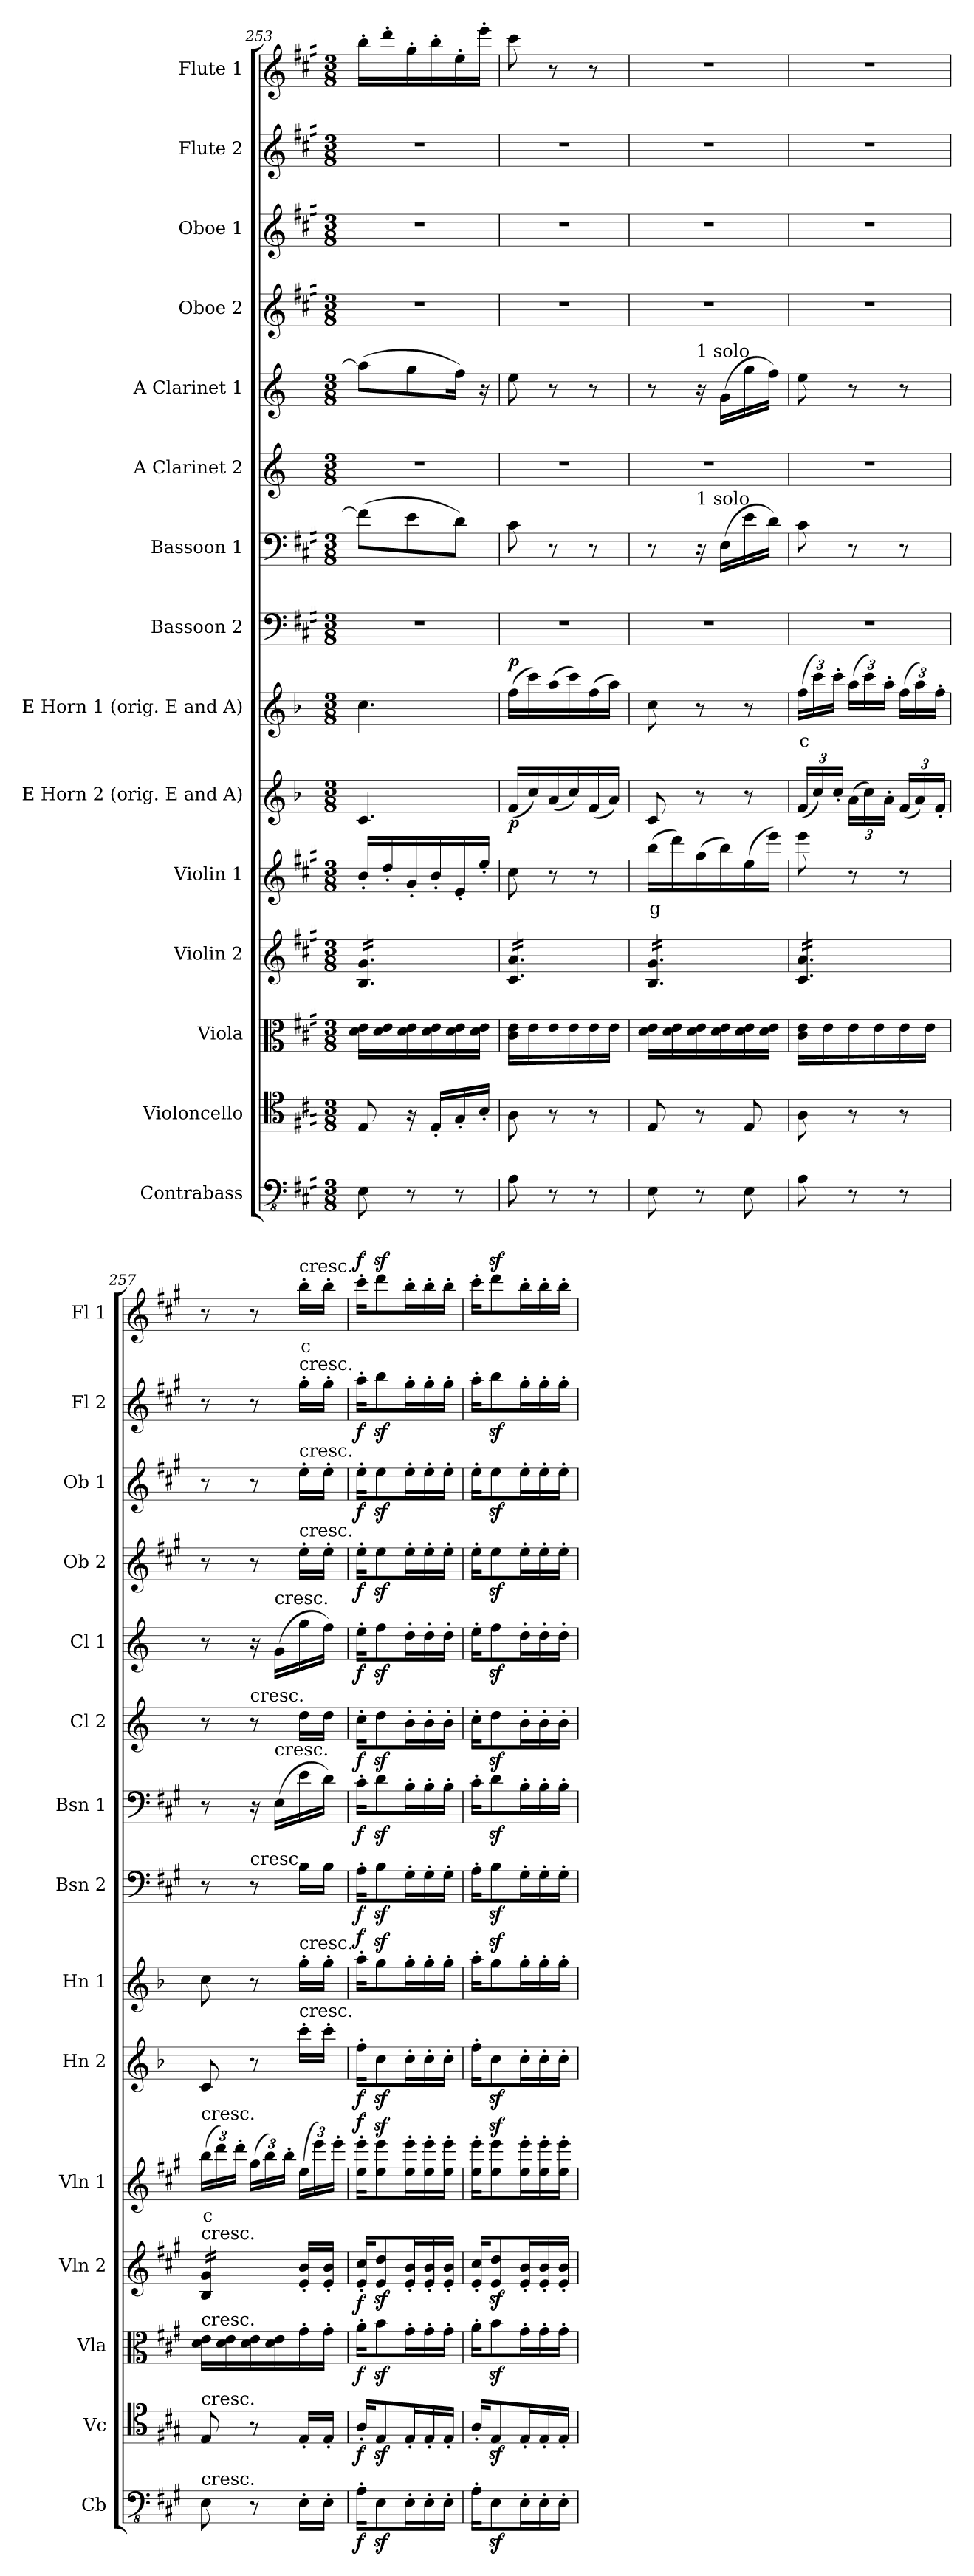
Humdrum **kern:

**kern	**dynam	**kern	**dynam	**kern	**dynam	**kern	**dynam	**kern	**text	**dynam	**kern	**dynam	**kern	**text	**dynam	**kern	**dynam	**kern	**dynam	**kern	**dynam	**kern	**dynam	**kern	**dynam	**kern	**dynam	**kern	**dynam	**kern	**text	**dynam
*part15	*part15	*part14	*part14	*part13	*part13	*part12	*part12	*part11	*part11	*part11	*part10	*part10	*part9	*part9	*part9	*part8	*part8	*part7	*part7	*part6	*part6	*part5	*part5	*part4	*part4	*part3	*part3	*part2	*part2	*part1	*part1	*part1
*staff15	*staff15	*staff14	*staff14	*staff13	*staff13	*staff12	*staff12	*staff11	*staff11	*staff11	*staff10	*staff10	*staff9	*staff9	*staff9	*staff8	*staff8	*staff7	*staff7	*staff6	*staff6	*staff5	*staff5	*staff4	*staff4	*staff3	*staff3	*staff2	*staff2	*staff1	*staff1	*staff1
*I"Contrabass	*	*I"Violoncello	*	*I"Viola	*	*I"Violin 2	*	*I"Violin 1	*	*	*I"E Horn 2 (orig. E and A)	*	*I"E Horn 1 (orig. E and A)	*	*	*I"Bassoon 2	*	*I"Bassoon 1	*	*I"A Clarinet 2	*	*I"A Clarinet 1	*	*I"Oboe 2	*	*I"Oboe 1	*	*I"Flute 2	*	*I"Flute 1	*	*
*I'Cb	*	*I'Vc	*	*I'Vla	*	*I'Vln 2	*	*I'Vln 1	*	*	*I'Hn 2	*	*I'Hn 1	*	*	*I'Bsn 2	*	*I'Bsn 1	*	*I'Cl 2	*	*I'Cl 1	*	*I'Ob 2	*	*I'Ob 1	*	*I'Fl 2	*	*I'Fl 1	*	*
*clefFv4	*	*clefC4	*	*clefC3	*	*clefG2	*	*clefG2	*	*	*clefG2	*	*clefG2	*	*	*clefF4	*	*clefF4	*	*clefG2	*	*clefG2	*	*clefG2	*	*clefG2	*	*clefG2	*	*clefG2	*	*
*	*	*	*	*	*	*	*	*	*	*	*ITrd5c8	*	*ITrd5c8	*	*	*	*	*	*	*ITrd2c3	*	*ITrd2c3	*	*	*	*	*	*	*	*	*	*
*k[f#c#g#]	*	*k[f#c#g#]	*	*k[f#c#g#]	*	*k[f#c#g#]	*	*k[f#c#g#]	*	*	*k[f#c#g#]	*	*k[f#c#g#]	*	*	*k[f#c#g#]	*	*k[f#c#g#]	*	*k[f#c#g#]	*	*k[f#c#g#]	*	*k[f#c#g#]	*	*k[f#c#g#]	*	*k[f#c#g#]	*	*k[f#c#g#]	*	*
*M3/8	*	*M3/8	*	*M3/8	*	*M3/8	*	*M3/8	*	*	*M3/8	*	*M3/8	*	*	*M3/8	*	*M3/8	*	*M3/8	*	*M3/8	*	*M3/8	*	*M3/8	*	*M3/8	*	*M3/8	*	*
=253	=253	=253	=253	=253	=253	=253	=253	=253	=253	=253	=253	=253	=253	=253	=253	=253	=253	=253	=253	=253	=253	=253	=253	=253	=253	=253	=253	=253	=253	=253	=253	=253
*	*	*	*	*	*	*tremolo	*	*	*	*	*	*	*	*	*	*	*	*	*	*	*	*	*	*	*	*	*	*	*	*	*	*
8EE\	.	8E/	.	16d\ 16e\LL	.	16B/ 16g#/LL	.	16b'/LL	.	.	4.E/	.	4.e\	.	.	4.r	.	(8f#\L]	.	4.r	.	(8ff#\L]	.	4.r	.	4.r	.	4.r	.	16bb'\LL	.	.
.	.	.	.	16d\ 16e\	.	16B/ 16g#/	.	16dd'/	.	.	.	.	.	.	.	.	.	.	.	.	.	.	.	.	.	.	.	.	.	16ddd'\	.	.
8r	.	16r	.	16d\ 16e\	.	16B/ 16g#/	.	16g#'/	.	.	.	.	.	.	.	.	.	8e\	.	.	.	8ee\	.	.	.	.	.	.	.	16gg#'\	.	.
.	.	16E'/LL	.	16d\ 16e\	.	16B/ 16g#/	.	16b'/	.	.	.	.	.	.	.	.	.	.	.	.	.	.	.	.	.	.	.	.	.	16bb'\	.	.
8r	.	16G#'/	.	16d\ 16e\	.	16B/ 16g#/	.	16e'/	.	.	.	.	.	.	.	.	.	8d\J)	.	.	.	16dd\Jk)	.	.	.	.	.	.	.	16ee'\	.	.
.	.	16B'/JJ	.	16d\ 16e\JJ	.	16B/ 16g#/JJ	.	16ee'/JJ	.	.	.	.	.	.	.	.	.	.	.	.	.	16r	.	.	.	.	.	.	.	16eee'\JJ	.	.
=254	=254	=254	=254	=254	=254	=254	=254	=254	=254	=254	=254	=254	=254	=254	=254	=254	=254	=254	=254	=254	=254	=254	=254	=254	=254	=254	=254	=254	=254	=254	=254	=254
!	!	!	!	!	!	!	!	!	!	!	!	!LO:DY:b	!	!	!LO:DY:b	!	!	!	!	!	!	!	!	!	!	!	!	!	!	!	!	!
8AA\	.	8A\	.	16c#\ 16e\LL	.	16c#/ 16a/LL	.	8cc#\	.	.	(16A/LL	p	(16a\LL	.	p	4.r	.	8c#\	.	4.r	.	8cc#\	.	4.r	.	4.r	.	4.r	.	8ccc#\	.	.
.	.	.	.	16e\	.	16c#/ 16a/	.	.	.	.	16e/)	.	16ee\)	.	.	.	.	.	.	.	.	.	.	.	.	.	.	.	.	.	.	.
8r	.	8r	.	16e\	.	16c#/ 16a/	.	8r	.	.	(16c#/	.	(16cc#\	.	.	.	.	8r	.	.	.	8r	.	.	.	.	.	.	.	8r	.	.
.	.	.	.	16e\	.	16c#/ 16a/	.	.	.	.	16e/)	.	16ee\)	.	.	.	.	.	.	.	.	.	.	.	.	.	.	.	.	.	.	.
8r	.	8r	.	16e\	.	16c#/ 16a/	.	8r	.	.	(16A/	.	(16a\	.	.	.	.	8r	.	.	.	8r	.	.	.	.	.	.	.	8r	.	.
.	.	.	.	16e\JJ	.	16c#/ 16a/JJ	.	.	.	.	16c#/JJ)	.	16cc#\JJ)	.	.	.	.	.	.	.	.	.	.	.	.	.	.	.	.	.	.	.
=255	=255	=255	=255	=255	=255	=255	=255	=255	=255	=255	=255	=255	=255	=255	=255	=255	=255	=255	=255	=255	=255	=255	=255	=255	=255	=255	=255	=255	=255	=255	=255	=255
!	!	!	!	!	!	!	!	!	!LO:LY:b:color=#FF0000	!	!	!	!	!	!	!	!	!	!	!	!	!	!	!	!	!	!	!	!	!	!	!
8EE\	.	8E/	.	16d\ 16e\LL	.	16B/ 16g#/LL	.	(16bb\LL	g	.	8E/	.	8e\	.	.	4.r	.	8r	.	4.r	.	8r	.	4.r	.	4.r	.	4.r	.	4.r	.	.
.	.	.	.	16d\ 16e\	.	16B/ 16g#/	.	16ddd\)	.	.	.	.	.	.	.	.	.	.	.	.	.	.	.	.	.	.	.	.	.	.	.	.
!	!	!	!	!	!	!	!	!	!	!	!	!	!	!	!	!	!	!	!	!	!	!LO:TX:a:t=1 solo	!	!	!	!	!	!	!	!	!	!
!	!	!	!	!	!	!	!	!	!	!	!	!	!	!	!	!	!	!LO:TX:a:t=1 solo	!	!	!	!	!	!	!	!	!	!	!	!	!	!
8r	.	8r	.	16d\ 16e\	.	16B/ 16g#/	.	(16gg#\	.	.	8r	.	8r	.	.	.	.	16r	.	.	.	16r	.	.	.	.	.	.	.	.	.	.
.	.	.	.	16d\ 16e\	.	16B/ 16g#/	.	16bb\)	.	.	.	.	.	.	.	.	.	(16E\LL	.	.	.	(16e\LL	.	.	.	.	.	.	.	.	.	.
8EE\	.	8E/	.	16d\ 16e\	.	16B/ 16g#/	.	(16ee\	.	.	8r	.	8r	.	.	.	.	16e\	.	.	.	16ee\	.	.	.	.	.	.	.	.	.	.
.	.	.	.	16d\ 16e\JJ	.	16B/ 16g#/JJ	.	16eee\JJ)	.	.	.	.	.	.	.	.	.	16d\JJ)	.	.	.	16dd\JJ)	.	.	.	.	.	.	.	.	.	.
=256	=256	=256	=256	=256	=256	=256	=256	=256	=256	=256	=256	=256	=256	=256	=256	=256	=256	=256	=256	=256	=256	=256	=256	=256	=256	=256	=256	=256	=256	=256	=256	=256
*	*	*	*	*	*	*	*	*	*	*	*Xbrackettup	*	*Xbrackettup	*	*	*	*	*	*	*	*	*	*	*	*	*	*	*	*	*	*	*
!	!	!	!	!	!	!	!	!	!	!	!	!	!	!LO:LY:b:color=#FF0000	!	!	!	!	!	!	!	!	!	!	!	!	!	!	!	!	!	!
8AA\	.	8A\	.	16c#\ 16e\LL	.	16c#/ 16a/LL	.	8eee\	.	.	(24A/LL	.	(24a\LL	c	.	4.r	.	8c#\	.	4.r	.	8cc#\	.	4.r	.	4.r	.	4.r	.	4.r	.	.
.	.	.	.	.	.	.	.	.	.	.	24e/)	.	24ee\)	.	.	.	.	.	.	.	.	.	.	.	.	.	.	.	.	.	.	.
.	.	.	.	16e\	.	16c#/ 16a/	.	.	.	.	.	.	.	.	.	.	.	.	.	.	.	.	.	.	.	.	.	.	.	.	.	.
.	.	.	.	.	.	.	.	.	.	.	24e'/JJ	.	24ee'\JJ	.	.	.	.	.	.	.	.	.	.	.	.	.	.	.	.	.	.	.
8r	.	8r	.	16e\	.	16c#/ 16a/	.	8r	.	.	(24c#\LL	.	(24cc#\LL	.	.	.	.	8r	.	.	.	8r	.	.	.	.	.	.	.	.	.	.
.	.	.	.	.	.	.	.	.	.	.	24e\)	.	24ee\)	.	.	.	.	.	.	.	.	.	.	.	.	.	.	.	.	.	.	.
.	.	.	.	16e\	.	16c#/ 16a/	.	.	.	.	.	.	.	.	.	.	.	.	.	.	.	.	.	.	.	.	.	.	.	.	.	.
.	.	.	.	.	.	.	.	.	.	.	24c#'\JJ	.	24cc#'\JJ	.	.	.	.	.	.	.	.	.	.	.	.	.	.	.	.	.	.	.
8r	.	8r	.	16e\	.	16c#/ 16a/	.	8r	.	.	(24A/LL	.	(24a\LL	.	.	.	.	8r	.	.	.	8r	.	.	.	.	.	.	.	.	.	.
.	.	.	.	.	.	.	.	.	.	.	24c#/)	.	24cc#\)	.	.	.	.	.	.	.	.	.	.	.	.	.	.	.	.	.	.	.
.	.	.	.	16e\JJ	.	16c#/ 16a/JJ	.	.	.	.	.	.	.	.	.	.	.	.	.	.	.	.	.	.	.	.	.	.	.	.	.	.
.	.	.	.	.	.	.	.	.	.	.	24A'/JJ	.	24a'\JJ	.	.	.	.	.	.	.	.	.	.	.	.	.	.	.	.	.	.	.
!!LO:PB:g=z
=257	=257	=257	=257	=257	=257	=257	=257	=257	=257	=257	=257	=257	=257	=257	=257	=257	=257	=257	=257	=257	=257	=257	=257	=257	=257	=257	=257	=257	=257	=257	=257	=257
*	*	*	*	*	*	*	*	*Xbrackettup	*	*	*	*	*	*	*	*	*	*	*	*	*	*	*	*	*	*	*	*	*	*	*	*
!	!	!	!	!	!	!	!	!LO:TX:a:t=cresc.	!	!	!	!	!	!	!	!	!	!	!	!	!	!	!	!	!	!	!	!	!	!	!	!
!	!	!	!	!	!	!LO:TX:a:t=cresc.	!	!	!	!	!	!	!	!	!	!	!	!	!	!	!	!	!	!	!	!	!	!	!	!	!	!
!	!	!	!	!LO:TX:a:t=cresc.	!	!	!	!	!	!	!	!	!	!	!	!	!	!	!	!	!	!	!	!	!	!	!	!	!	!	!	!
!	!	!LO:TX:a:t=cresc.	!	!	!	!	!	!	!	!	!	!	!	!	!	!	!	!	!	!	!	!	!	!	!	!	!	!	!	!	!	!
!LO:TX:a:t=cresc.	!	!	!	!	!	!	!	!	!	!	!	!	!	!	!	!	!	!	!	!	!	!	!	!	!	!	!	!	!	!	!	!
!	!	!	!	!	!	!	!	!	!LO:LY:b:color=#FF0000	!	!	!	!	!	!	!	!	!	!	!	!	!	!	!	!	!	!	!	!	!	!	!
8EE\	.	8E/	.	16d\ 16e\LL	.	16B/ 16g#/LL	.	(24bb\LL	c	.	8E/	.	8e\	.	.	8r	.	8r	.	8r	.	8r	.	8r	.	8r	.	8r	.	8r	.	.
.	.	.	.	.	.	.	.	24ddd\)	.	.	.	.	.	.	.	.	.	.	.	.	.	.	.	.	.	.	.	.	.	.	.	.
.	.	.	.	16d\ 16e\	.	16B/ 16g#/	.	.	.	.	.	.	.	.	.	.	.	.	.	.	.	.	.	.	.	.	.	.	.	.	.	.
.	.	.	.	.	.	.	.	24ddd'\JJ	.	.	.	.	.	.	.	.	.	.	.	.	.	.	.	.	.	.	.	.	.	.	.	.
!	!	!	!	!	!	!	!	!	!	!	!	!	!	!	!	!	!	!	!	!LO:TX:a:t=cresc.	!	!	!	!	!	!	!	!	!	!	!	!
!	!	!	!	!	!	!	!	!	!	!	!	!	!	!	!	!LO:TX:a:t=cresc.	!	!	!	!	!	!	!	!	!	!	!	!	!	!	!	!
8r	.	8r	.	16d\ 16e\	.	16B/ 16g#/	.	(24gg#\LL	.	.	8r	.	8r	.	.	8r	.	16r	.	8r	.	16r	.	8r	.	8r	.	8r	.	8r	.	.
.	.	.	.	.	.	.	.	24bb\)	.	.	.	.	.	.	.	.	.	.	.	.	.	.	.	.	.	.	.	.	.	.	.	.
!	!	!	!	!	!	!	!	!	!	!	!	!	!	!	!	!	!	!	!	!	!	!LO:TX:a:t=cresc.	!	!	!	!	!	!	!	!	!	!
!	!	!	!	!	!	!	!	!	!	!	!	!	!	!	!	!	!	!LO:TX:a:t=cresc.	!	!	!	!	!	!	!	!	!	!	!	!	!	!
.	.	.	.	16d\ 16e\	.	16B/ 16g#/JJ	.	.	.	.	.	.	.	.	.	.	.	(16E\LL	.	.	.	(16e\LL	.	.	.	.	.	.	.	.	.	.
*	*	*	*	*	*	*Xtremolo	*	*	*	*	*	*	*	*	*	*	*	*	*	*	*	*	*	*	*	*	*	*	*	*	*	*
.	.	.	.	.	.	.	.	24bb'\JJ	.	.	.	.	.	.	.	.	.	.	.	.	.	.	.	.	.	.	.	.	.	.	.	.
!	!	!	!	!	!	!	!	!	!	!	!	!	!	!	!	!	!	!	!	!	!	!	!	!	!	!	!	!	!	!LO:TX:a:t=cresc.	!	!
!	!	!	!	!	!	!	!	!	!	!	!	!	!	!	!	!	!	!	!	!	!	!	!	!	!	!	!	!LO:TX:a:t=cresc.	!	!	!	!
!	!	!	!	!	!	!	!	!	!	!	!	!	!	!	!	!	!	!	!	!	!	!	!	!	!	!LO:TX:a:t=cresc.	!	!	!	!	!	!
!	!	!	!	!	!	!	!	!	!	!	!	!	!	!	!	!	!	!	!	!	!	!	!	!LO:TX:a:t=cresc.	!	!	!	!	!	!	!	!
!	!	!	!	!	!	!	!	!	!	!	!	!	!LO:TX:a:t=cresc.	!	!	!	!	!	!	!	!	!	!	!	!	!	!	!	!	!	!	!
!	!	!	!	!	!	!	!	!	!	!	!LO:TX:a:t=cresc.	!	!	!	!	!	!	!	!	!	!	!	!	!	!	!	!	!	!	!	!	!
!	!	!	!	!	!	!	!	!	!	!	!	!	!	!	!	!	!	!	!	!	!	!	!	!	!	!	!	!	!	!	!LO:LY:b:color=#FF0000	!
16EE'\LL	.	16E'/LL	.	16g#'\	.	16e/' 16b/'LL	.	(24ee\LL	.	.	16ee'\LL	.	16b'\LL	.	.	16B\LL	.	16e\	.	16b\LL	.	16ee\	.	16ee'\LL	.	16ee'\LL	.	16gg#'\LL	.	16bb'\LL	c	.
.	.	.	.	.	.	.	.	24eee\)	.	.	.	.	.	.	.	.	.	.	.	.	.	.	.	.	.	.	.	.	.	.	.	.
16EE'\JJ	.	16E'/JJ	.	16g#'\JJ	.	16e/' 16b/'JJ	.	.	.	.	16ee'\JJ	.	16b'\JJ	.	.	16B\JJ	.	16d\JJ)	.	16b\JJ	.	16dd\JJ)	.	16ee'\JJ	.	16ee'\JJ	.	16gg#'\JJ	.	16bb'\JJ	.	.
.	.	.	.	.	.	.	.	24eee'\JJ	.	.	.	.	.	.	.	.	.	.	.	.	.	.	.	.	.	.	.	.	.	.	.	.
=258	=258	=258	=258	=258	=258	=258	=258	=258	=258	=258	=258	=258	=258	=258	=258	=258	=258	=258	=258	=258	=258	=258	=258	=258	=258	=258	=258	=258	=258	=258	=258	=258
!	!LO:DY:b	!	!LO:DY:b	!	!LO:DY:b	!	!LO:DY:b	!	!	!LO:DY:b	!	!LO:DY:b	!	!	!LO:DY:b	!	!LO:DY:b	!	!LO:DY:b	!	!LO:DY:b	!	!LO:DY:b	!	!LO:DY:b	!	!LO:DY:b	!	!LO:DY:b	!	!	!LO:DY:b
16AA'\KL	f	16A'/KL	f	16a'\KL	f	16e/' 16cc#/'KL	f	16ee\' 16eee\'KL	.	f	16a'\KL	f	16cc#'\KL	.	f	16A'\KL	f	16c#'\KL	f	16a'\KL	f	16cc#'\KL	f	16ee'\KL	f	16ee'\KL	f	16aa'\KL	f	16ccc#'\KL	.	f
8EEz<\	.	8Ez</	.	8bz<\	.	8e/z< 8dd/z<	.	8ee\z< 8eee\z<	.	.	8ez<\	.	8bz<\	.	.	8Bz<\	.	8dz<\	.	8bz<\	.	8ddz<\	.	8eez<\	.	8eez<\	.	8bbz<\	.	8dddz<\	.	.
16EE'\L	.	16E'/L	.	16g#'\L	.	16e/' 16b/'L	.	16ee\' 16eee\'L	.	.	16e'\L	.	16b'\L	.	.	16G#'\L	.	16B'\L	.	16g#'\L	.	16b'\L	.	16ee'\L	.	16ee'\L	.	16gg#'\L	.	16bb'\L	.	.
16EE'\	.	16E'/	.	16g#'\	.	16e/' 16b/'	.	16ee\' 16eee\'	.	.	16e'\	.	16b'\	.	.	16G#'\	.	16B'\	.	16g#'\	.	16b'\	.	16ee'\	.	16ee'\	.	16gg#'\	.	16bb'\	.	.
16EE'\JJ	.	16E'/JJ	.	16g#'\JJ	.	16e/' 16b/'JJ	.	16ee\' 16eee\'JJ	.	.	16e'\JJ	.	16b'\JJ	.	.	16G#'\JJ	.	16B'\JJ	.	16g#'\JJ	.	16b'\JJ	.	16ee'\JJ	.	16ee'\JJ	.	16gg#'\JJ	.	16bb'\JJ	.	.
=259	=259	=259	=259	=259	=259	=259	=259	=259	=259	=259	=259	=259	=259	=259	=259	=259	=259	=259	=259	=259	=259	=259	=259	=259	=259	=259	=259	=259	=259	=259	=259	=259
16AA'\KL	.	16A'/KL	.	16a'\KL	.	16e/' 16cc#/'KL	.	16ee\' 16eee\'KL	.	.	16a'\KL	.	16cc#'\KL	.	.	16A'\KL	.	16c#'\KL	.	16a'\KL	.	16cc#'\KL	.	16ee'\KL	.	16ee'\KL	.	16aa'\KL	.	16ccc#'\KL	.	.
8EEz<\	.	8Ez</	.	8bz<\	.	8e/z< 8dd/z<	.	8ee\z< 8eee\z<	.	.	8ez<\	.	8bz<\	.	.	8Bz<\	.	8dz<\	.	8bz<\	.	8ddz<\	.	8eez<\	.	8eez<\	.	8bbz<\	.	8dddz<\	.	.
16EE'\L	.	16E'/L	.	16g#'\L	.	16e/' 16b/'L	.	16ee\' 16eee\'L	.	.	16e'\L	.	16b'\L	.	.	16G#'\L	.	16B'\L	.	16g#'\L	.	16b'\L	.	16ee'\L	.	16ee'\L	.	16gg#'\L	.	16bb'\L	.	.
16EE'\	.	16E'/	.	16g#'\	.	16e/' 16b/'	.	16ee\' 16eee\'	.	.	16e'\	.	16b'\	.	.	16G#'\	.	16B'\	.	16g#'\	.	16b'\	.	16ee'\	.	16ee'\	.	16gg#'\	.	16bb'\	.	.
16EE'\JJ	.	16E'/JJ	.	16g#'\JJ	.	16e/' 16b/'JJ	.	16ee\' 16eee\'JJ	.	.	16e'\JJ	.	16b'\JJ	.	.	16G#'\JJ	.	16B'\JJ	.	16g#'\JJ	.	16b'\JJ	.	16ee'\JJ	.	16ee'\JJ	.	16gg#'\JJ	.	16bb'\JJ	.	.
=	=	=	=	=	=	=	=	=	=	=	=	=	=	=	=	=	=	=	=	=	=	=	=	=	=	=	=	=	=	=	=	=
*-	*-	*-	*-	*-	*-	*-	*-	*-	*-	*-	*-	*-	*-	*-	*-	*-	*-	*-	*-	*-	*-	*-	*-	*-	*-	*-	*-	*-	*-	*-	*-	*-
